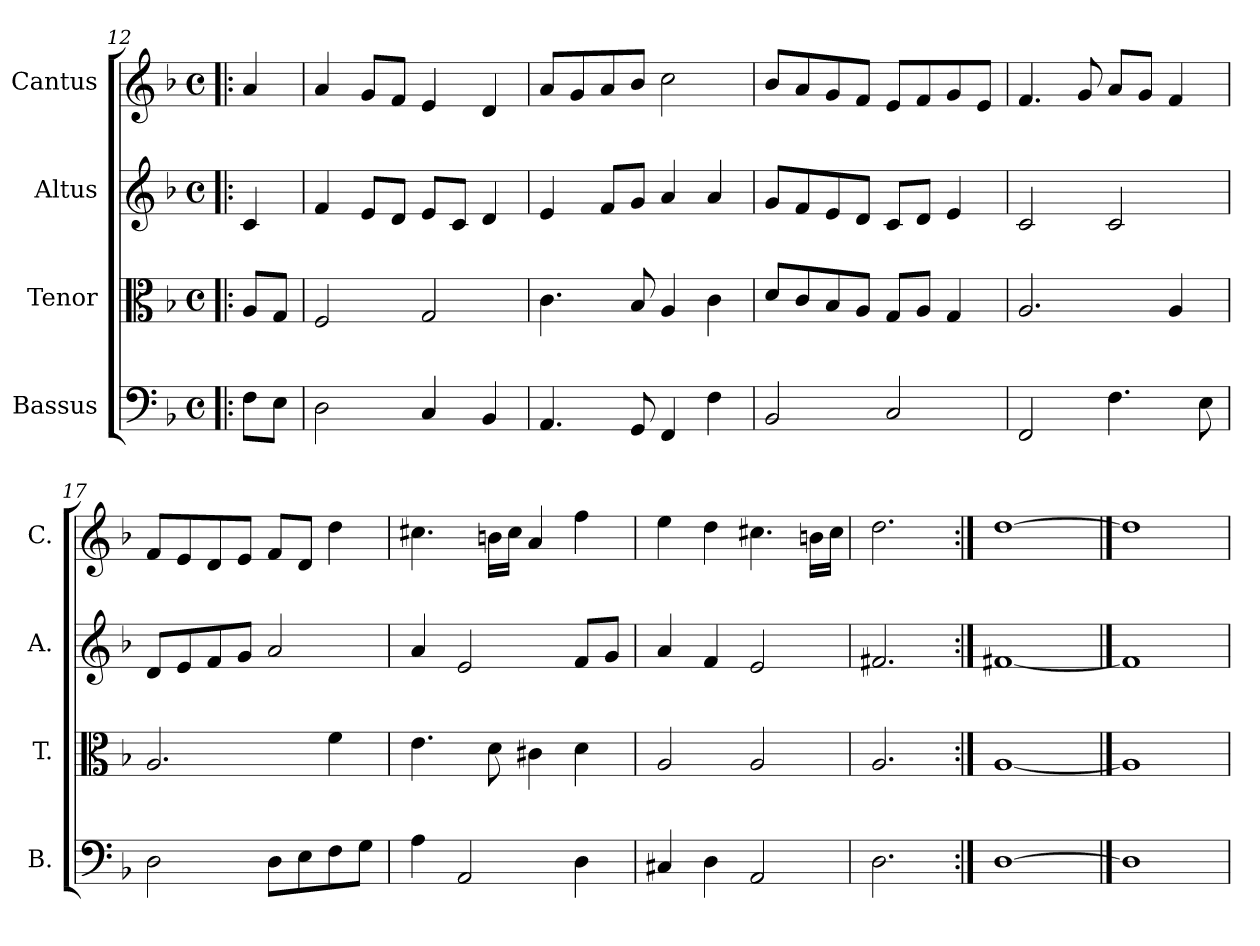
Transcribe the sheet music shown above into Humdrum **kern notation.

**kern	**kern	**kern	**kern
*part4	*part3	*part2	*part1
*staff4	*staff3	*staff2	*staff1
*I"Bassus	*I"Tenor	*I"Altus	*I"Cantus
*I'B.	*I'T.	*I'A.	*I'C.
*clefF4	*clefC3	*clefG2	*clefG2
*k[b-]	*k[b-]	*k[b-]	*k[b-]
*F:	*F:	*F:	*F:
*M4/4	*M4/4	*M4/4	*M4/4
*met(c)	*met(c)	*met(c)	*met(c)
=12!|:	=12!|:	=12!|:	=12!|:
8F\L	8A/L	4c/	4a/
8E\J	8G/J	.	.
=13	=13	=13	=13
2D\	2F/	4f/	4a/
.	.	8e/L	8g/L
.	.	8d/J	8f/J
4C/	2G/	8e/L	4e/
.	.	8c/J	.
4BB-/	.	4d/	4d/
=14	=14	=14	=14
4.AA/	4.c\	4e/	8a/L
.	.	.	8g/
.	.	8f/L	8a/
8GG/	8B-/	8g/J	8b-/J
4FF/	4A/	4a/	2cc\
4F\	4c\	4a/	.
=15	=15	=15	=15
2BB-/	8d/L	8g/L	8b-/L
.	8c/	8f/	8a/
.	8B-/	8e/	8g/
.	8A/J	8d/J	8f/J
2C/	8G/L	8c/L	8e/L
.	8A/J	8d/J	8f/
.	4G/	4e/	8g/
.	.	.	8e/J
=16	=16	=16	=16
2FF/	2.A/	2c/	4.f/
.	.	.	8g/
4.F\	.	2c/	8a/L
.	.	.	8g/J
.	4A/	.	4f/
8E\	.	.	.
=17	=17	=17	=17
2D\	2.A/	8d/L	8f/L
.	.	8e/	8e/
.	.	8f/	8d/
.	.	8g/J	8e/J
8D\L	.	2a/	8f/L
8E\	.	.	8d/J
8F\	4f\	.	4dd\
8G\J	.	.	.
=18	=18	=18	=18
4A\	4.e\	4a/	4.cc#X\
2AA/	.	2e/	.
.	8d\	.	16bn\LL
.	.	.	16cc#\JJ
.	4c#X\	.	4a/
4D\	4d\	8f/L	4ff\
.	.	8g/J	.
=19	=19	=19	=19
4C#X/	2A/	4a/	4ee\
4D\	.	4f/	4dd\
2AA/	2A/	2e/	4.cc#X\
.	.	.	16bn\LL
.	.	.	16cc#\JJ
=20	=20	=20	=20
2.D\	2.A/	2.f#X/	2.dd\
=21:|!	=21:|!	=21:|!	=21:|!
[1D	[1A	[1f#X	[1dd
==22	==22	==22	==22
1D]	1A]	1f#]	1dd]
=	=	=	=
*-	*-	*-	*-
